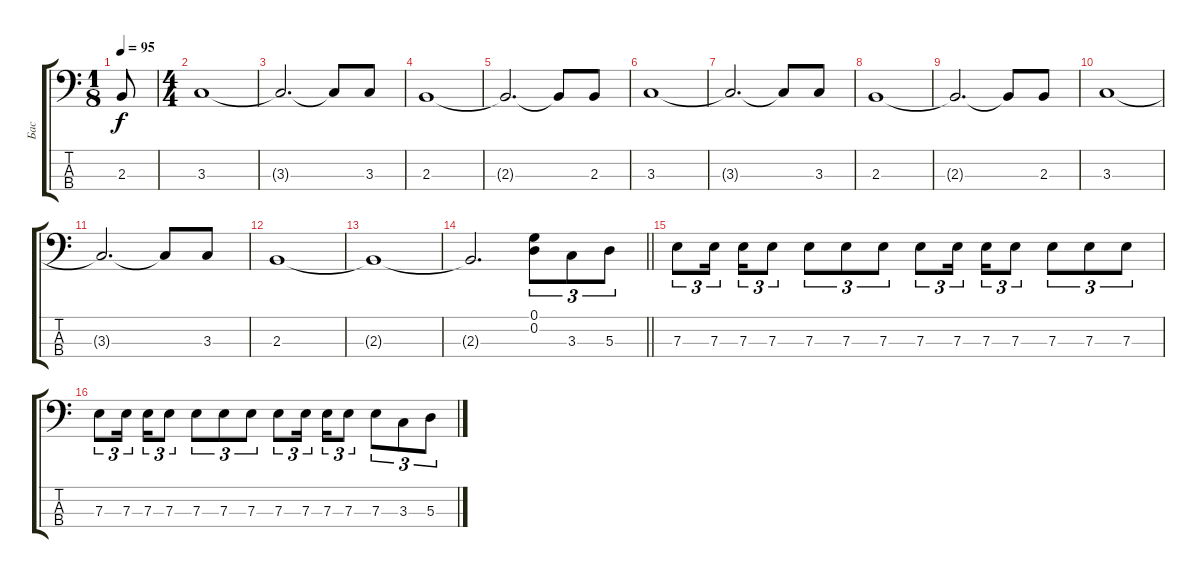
\track ("Бас" "Бас") {instrument electricbasspick}
\staff {score tabs}
\tuning (G2 D2 A1 E1) {hide}
\ts (1 8)
\tempo 95
\clef f4
\ks c
2.3.8{dy f instrument distortionguitar} |
\ts (4 4)
3.3.1 |
3.3{t}.2{d} 3.3{t}.8 3.3.8 |
2.3.1 |
2.3{t}.2{d} 2.3{t}.8 2.3.8 |
3.3.1 |
3.3{t}.2{d} 3.3{t}.8 3.3.8 |
2.3.1 |
2.3{t}.2{d} 2.3{t}.8 2.3.8 |
3.3.1 |
3.3{t}.2{d} 3.3{t}.8 3.3.8 |
2.3.1 |
2.3{t}.1 |
\barLineRight lightlight
2.3{t}.2{d} (0.1 0.2).8{tu (3 2)} 3.3.8{tu (3 2) instrument electricbasspick} 5.3.8{tu (3 2)} |
7.3.8{tu (3 2)} 7.3.16{tu (3 2) beam splitsecondary} 7.3.16{tu (3 2)} 7.3.8{tu (3 2)} 7.3.8{tu (3 2)} 7.3.8{tu (3 2)} 7.3.8{tu (3 2)} 7.3.8{tu (3 2)} 7.3.16{tu (3 2) beam splitsecondary} 7.3.16{tu (3 2)} 7.3.8{tu (3 2)} 7.3.8{tu (3 2)} 7.3.8{tu (3 2)} 7.3.8{tu (3 2)} |
7.3.8{tu (3 2)} 7.3.16{tu (3 2) beam splitsecondary} 7.3.16{tu (3 2)} 7.3.8{tu (3 2)} 7.3.8{tu (3 2)} 7.3.8{tu (3 2)} 7.3.8{tu (3 2)} 7.3.8{tu (3 2)} 7.3.16{tu (3 2) beam splitsecondary} 7.3.16{tu (3 2)} 7.3.8{tu (3 2)} 7.3.8{tu (3 2)} 3.3.8{tu (3 2)} 5.3.8{tu (3 2)}
